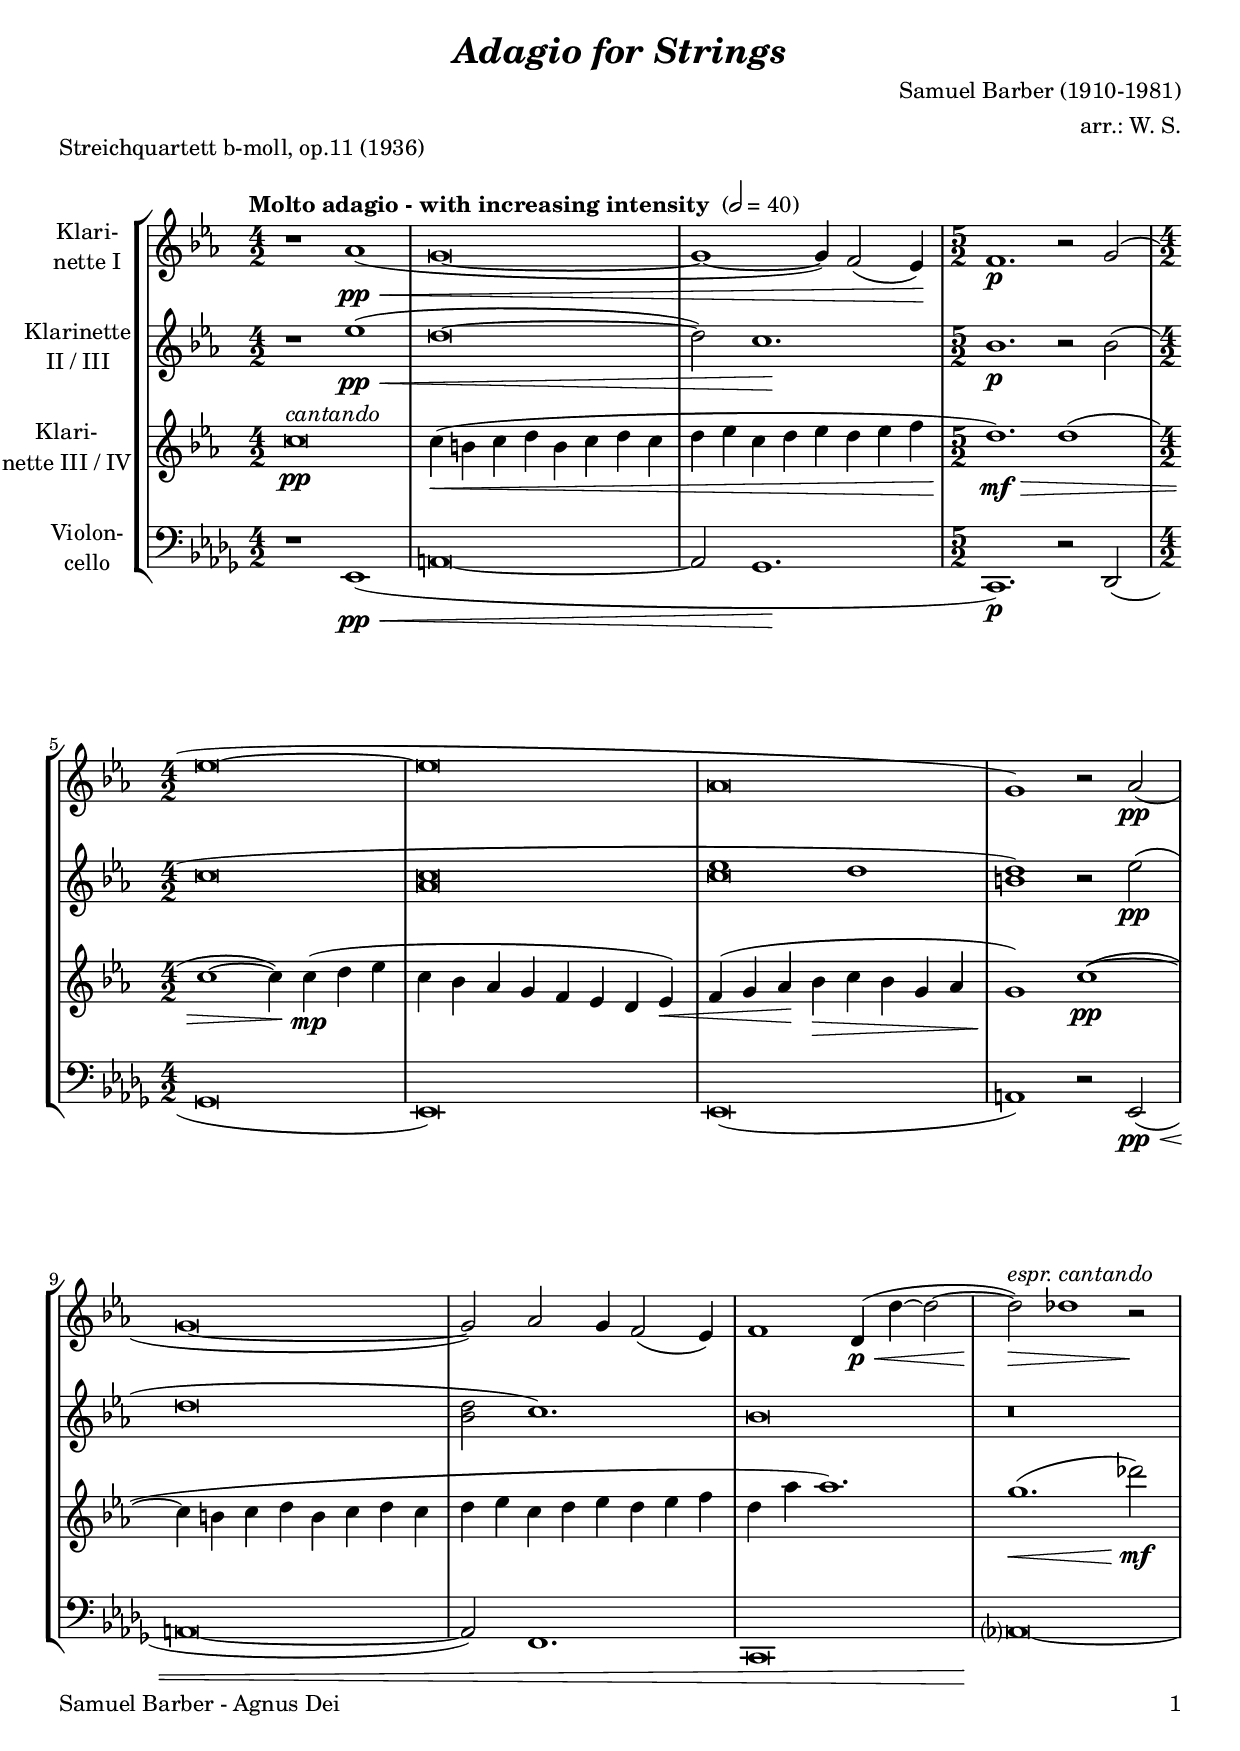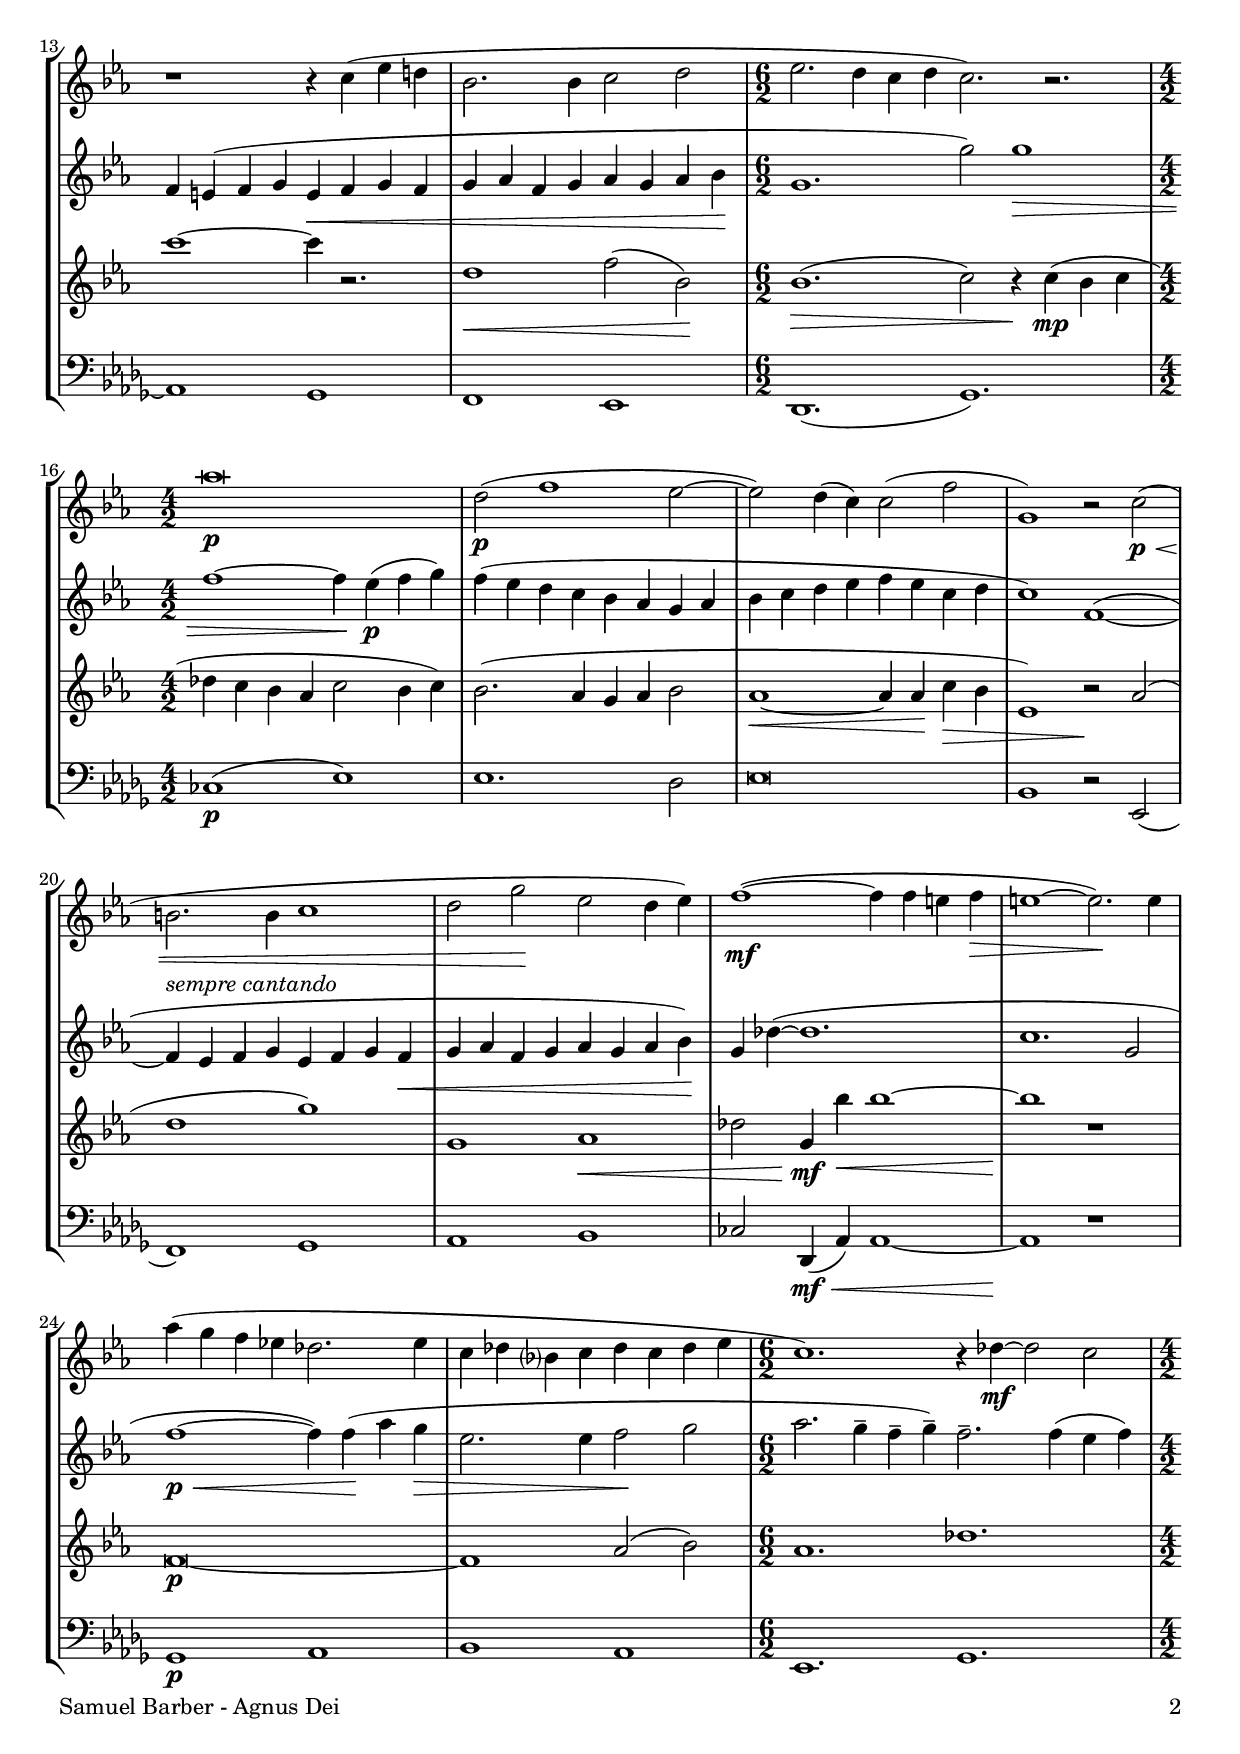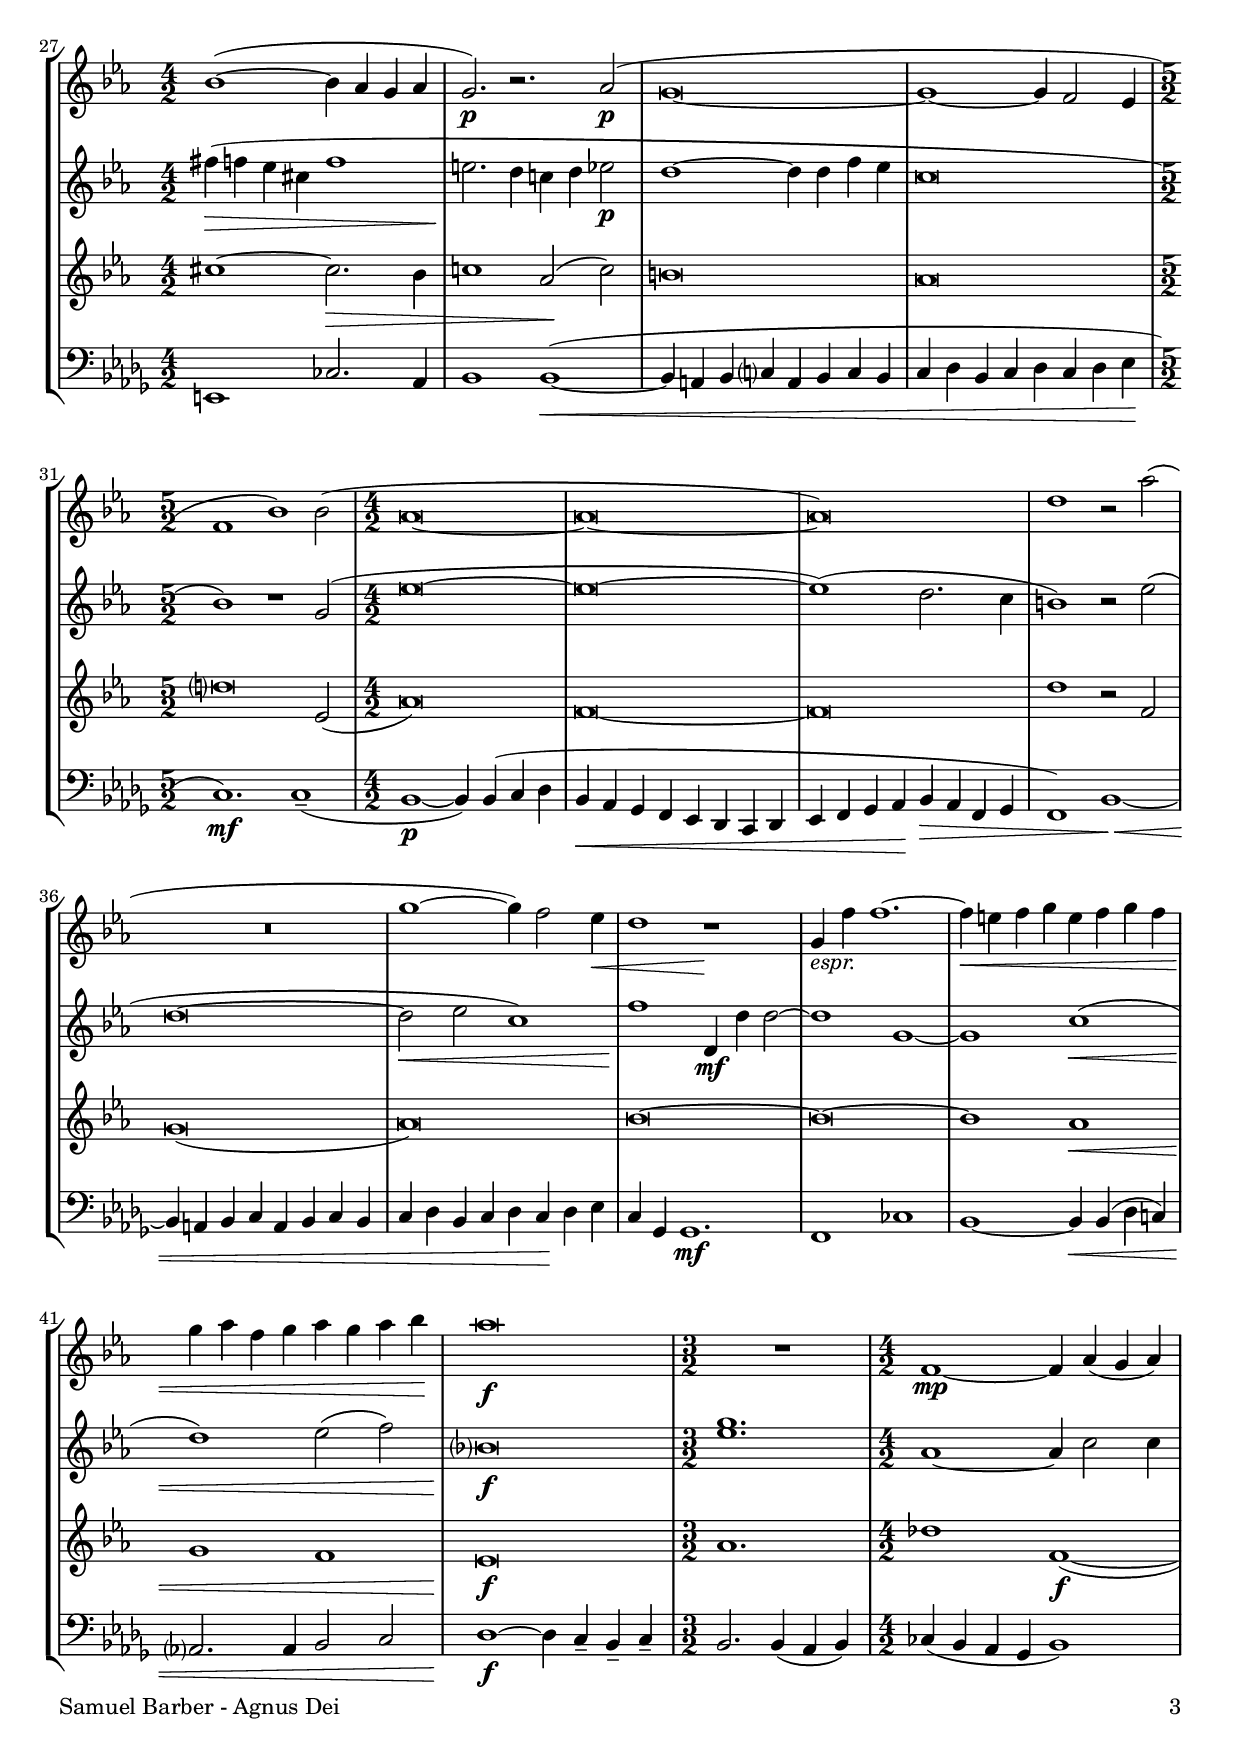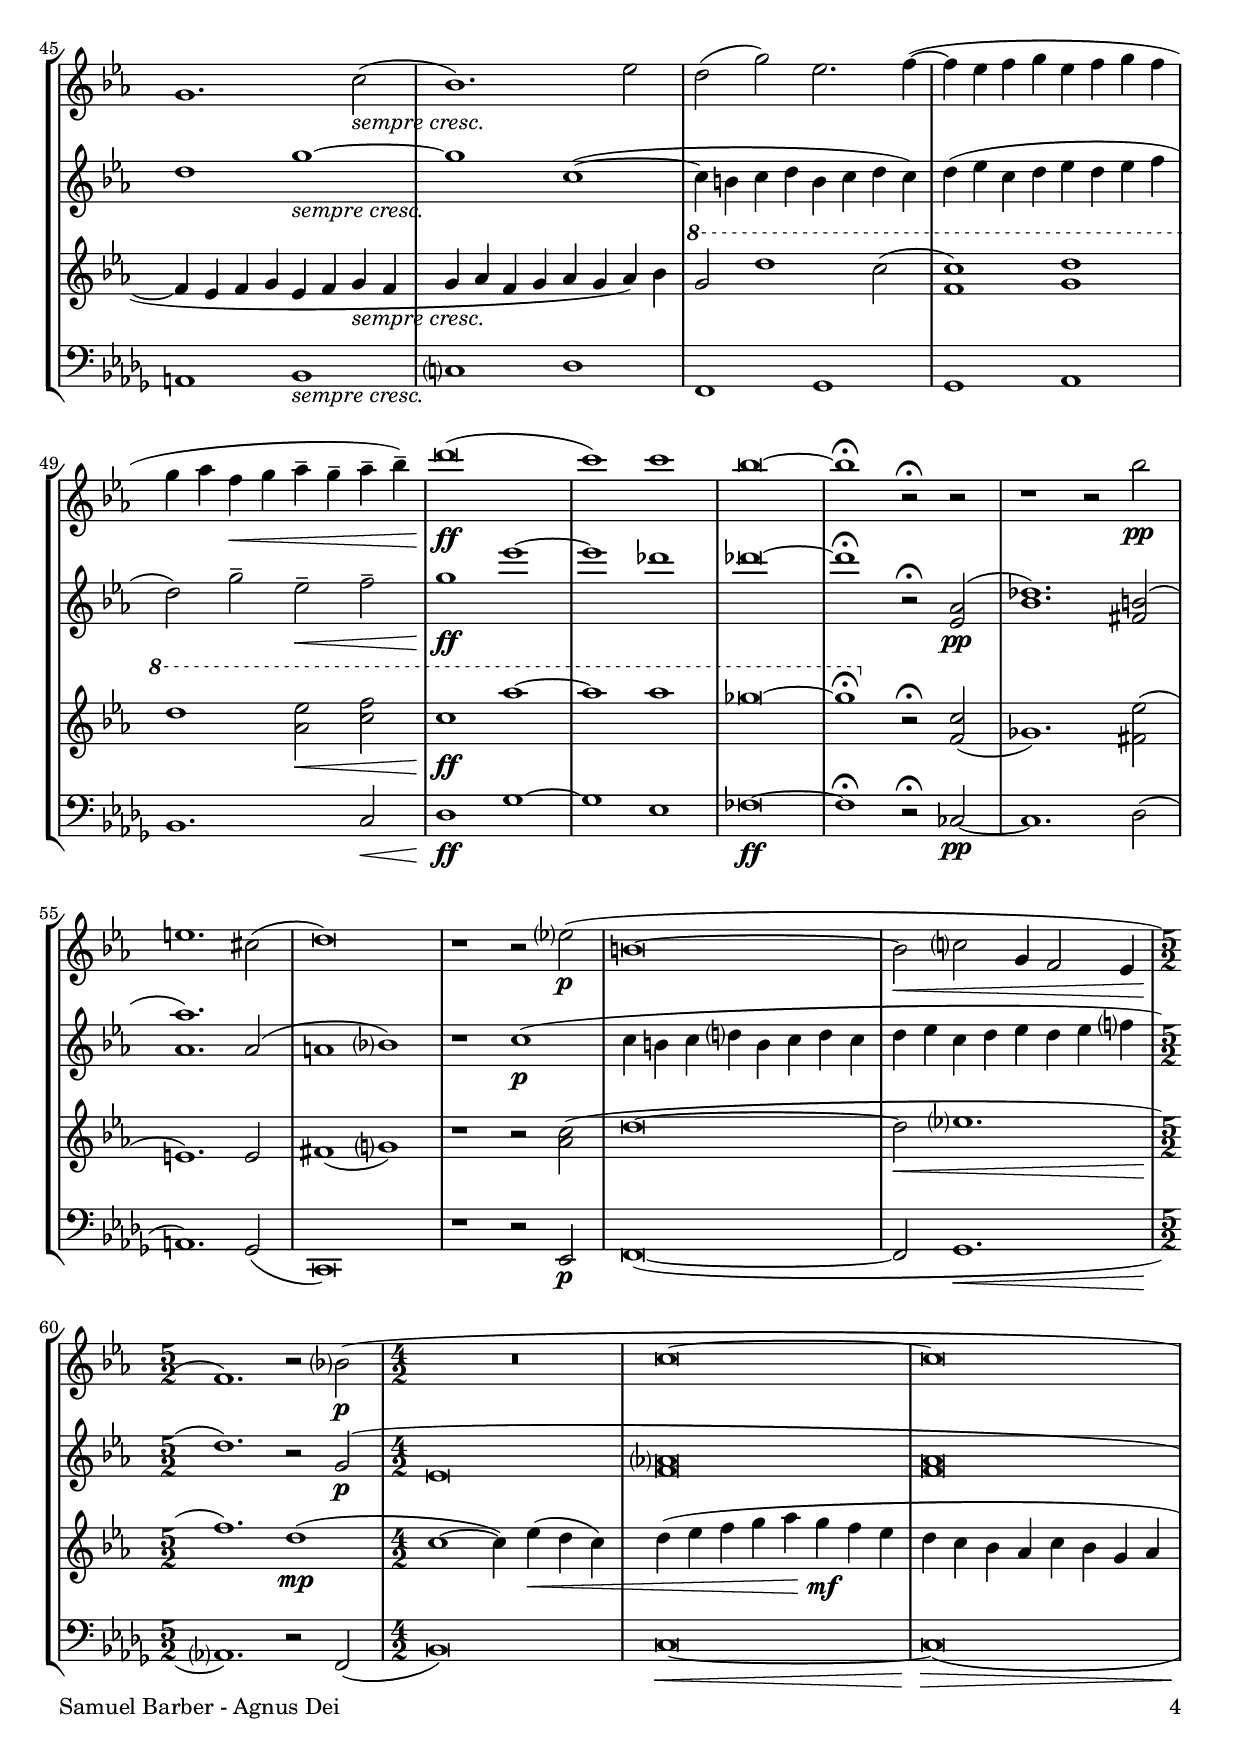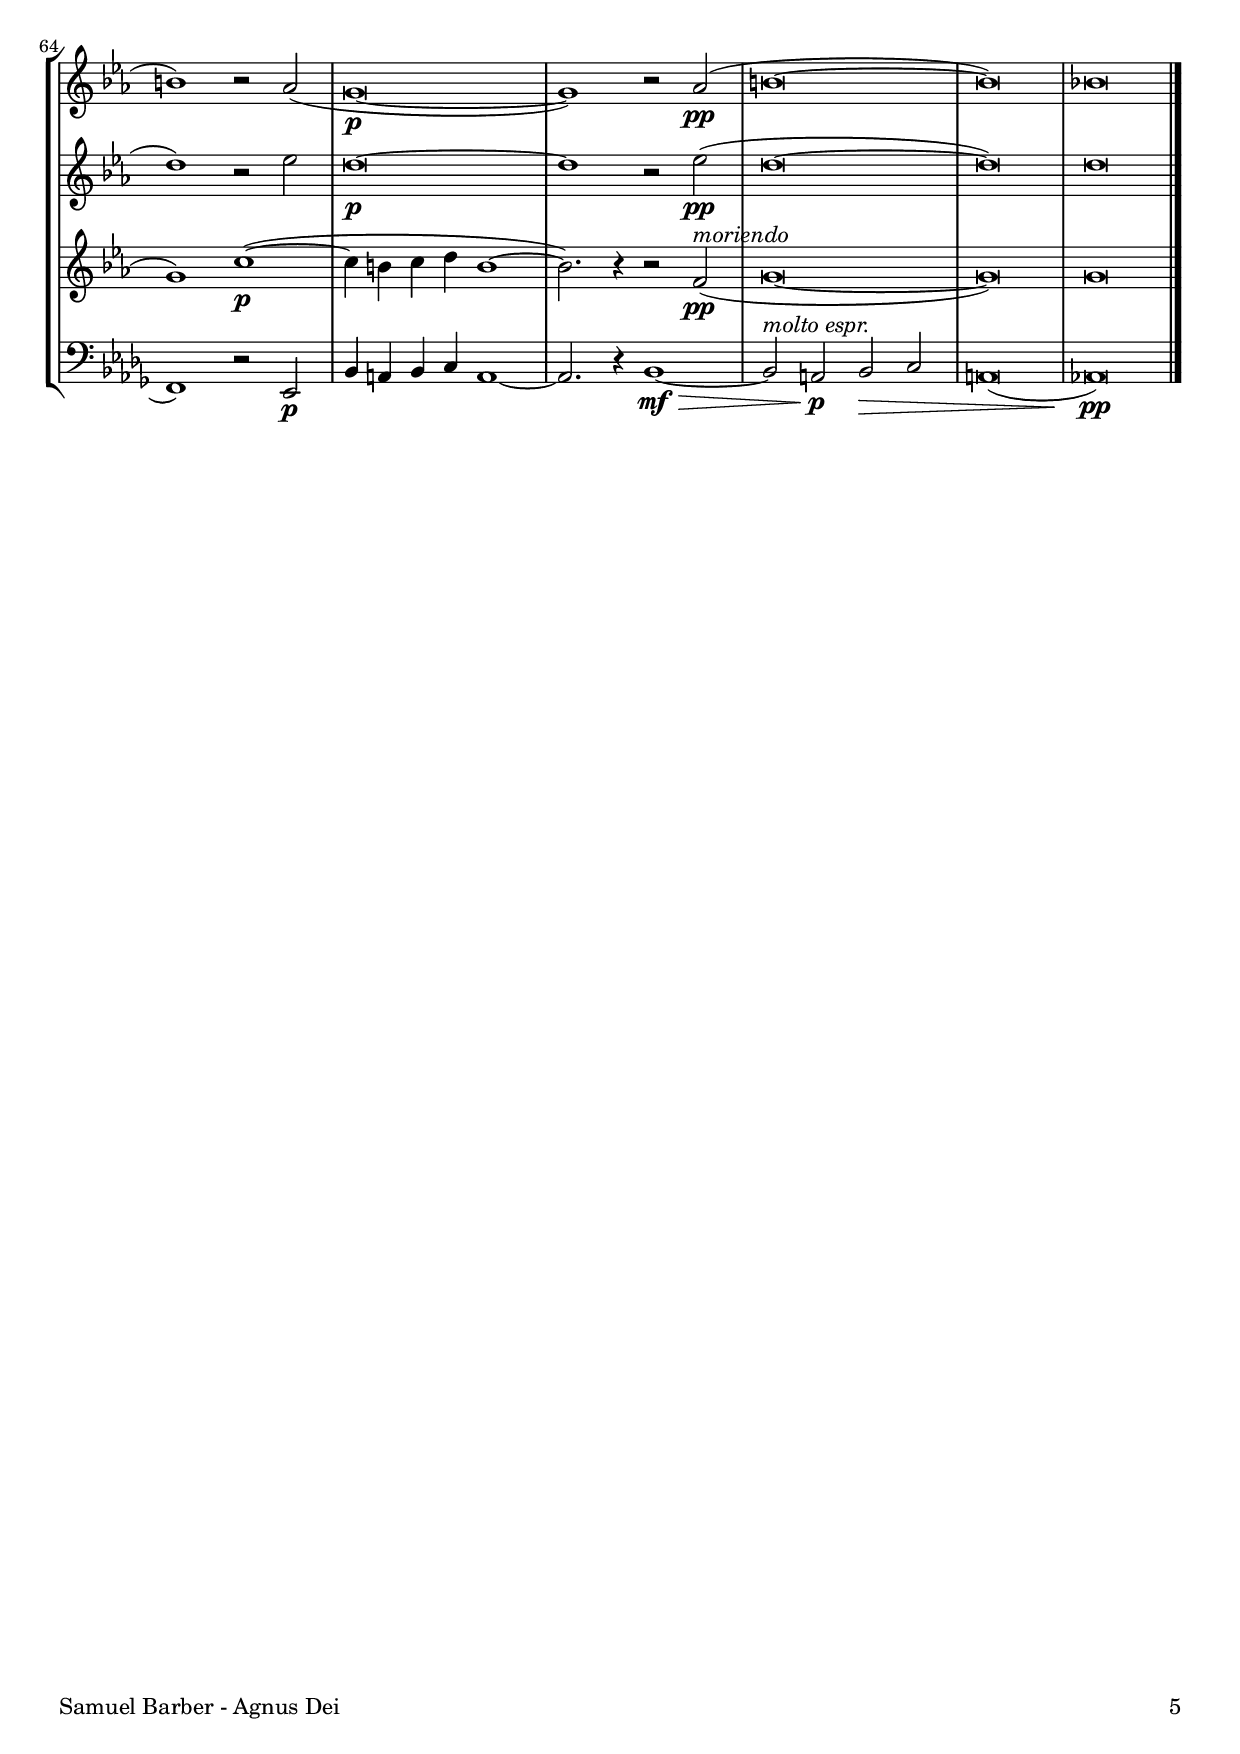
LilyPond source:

\version "2.18.2"
\include "deutsch.ly"
  
#(set-global-staff-size 19.48)

\header {
  title     = \markup \bold \italic "Adagio for Strings"
  composer  = "Samuel Barber (1910-1981)"
  arranger  = "arr.: W. S."
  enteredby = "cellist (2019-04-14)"
  piece     = "Streichquartett b-moll, op.11 (1936)"
}

voiceconsts = {
  \key c \minor
  \time 4/2
  \clef "treble"
%  \numericTimeSignature
  \compressFullBarRests
  % Set default beaming for all staves
% \set Timing.beamExceptions = #'()
% \set Timing.baseMoment     = #(ly:make-moment 1 4)
% \set Timing.beatStructure  = #'(1 1 1)
  \tempo "Molto adagio - with increasing intensity " 2=40
}

micl = "clarinet"
mifl = "flute"
miob = "oboe"
mifh = "french horn"
misx = "tenor sax"
mist = "string ensemble 1"
miba = "cello"

cant = \markup \italic "cantando"
epca = \markup \italic "espr. cantando"
espr = \markup \italic "espr."
mord = \markup \italic "moriendo"
mosp = \markup \italic "molto espr."
spca = \markup \italic "sempre cantando"
spcr = \markup \italic "sempre cresc."

va = \relative c'' {
  \voiceconsts

  r1 as(\pp\<
  g\breve~
  g1~ g4) f2( es4)\! \time 5/2
  f1.\p r2 g( \time 4/2
  es'\breve~
  es
  as,
  g1) r2 as(\pp
  g\breve~
  g2) as g4 f2( es4)
  f1 d4(\p\< d'~ d2~
  d)\!^\epca\> des1 r2\!

  r1 r4 c4( es d!
  b2. b4 c2 d \time 6/2
  es2. d4 c d c2.) r \time 4/2
  as'\breve\p

  d,2(\p f1 es2~
  es) d4( c) c2( f
  g,1) r2 c(\p\<
  h2. h4 c1
  d2 g\! es d4 es)

  f1(~\mf f4 f e f\>
  e1~ e2.)\! e4
  as( g f es! des2. es4
  c des b? c des c des es \time 6/2
  c1.) r4 des~\mf des2 c \time 4/2

  b1(~ b4 as g as
  g2.)\p r as2(\p
  g\breve~
  g1~ g4 f2 es4 \time 5/2
  f1 b) b2( \time 4/2

  as\breve~
  as~
  as)
  d1 r2 as'(
  R\breve
  g1~ g4) f2 es4\<

  d1 r\!
  g,4_\espr f' f1.~
  f4\< e f g e f g f
  g as f g as g as b\!
  as\breve\f \time 3/2
  R1. \time 4/2

  f,1~\mp f4 as( g as)
  g1. c2(_\spcr
  b1.) es2
  d( g) es2. f4(~

  f es f g es f g f
  g as f\< g as-- g-- as-- b--)
  d\breve(\!\ff
  c1) c
  b\breve~ b1\fermata r2\fermata r
  r1 r2 b\pp

  e,1. cis2(
  d\breve)
  r1 r2 es?(\p
  h\breve~
  h2\< c? g4 f2 es4 \time 5/2
  f1.)\! r2 b?(\p \time 4/2
  R\breve

  c~
  c
  h1) r2 as(
  g\breve~\p
  g1) r2 as(\pp
  h\breve~
  h)
  b! \bar "|."
}

vb = \relative c'' {
  \voiceconsts

  r1 es(\pp\<
  d\breve~
  d2) c1.\! \time 5/2
  b\p r2 b( \time 4/2
  c\breve
  <as c>

  << { es'1 d } \\ c\breve >>
  <h d>1) r2 es(\pp
  d\breve
  <b d>2 c1.)
  b\breve
  r

  f4 e( f g e\< f g f
  g as f g as g as b\! \time 6/2
  g1. g'2) g1\> \time 4/2
  f~ f4\! es(\p f g)

  f( es d c b as g as
  b c d es f es c d
  c1) f,(~
  f4^\spca es f g es f g f\<
  g as f g as g as b)\!

  g des'(~ des1.
  c g2
  f'1~\p\< f4) f(\! as g\>
  es2. es4 f2\! g \time 6/2
  as2. g4-- f-- g--) f2.-- f4( es f) \time 4/2

  fis(\> f es cis f1
  e2.\! d4 c! d es2\p
  d1~ d4 d f es
  c\breve \time 5/2
  b1) r g2( \time 4/2

  es'\breve~
  es~
  es1)( d2. c4
  h1) r2 es(
  d\breve~
  d2\< es c1)

  f\! d,4\mf d' d2~
  d1 g,~
  g c(\<
  d) es2( f)
  b,?\breve\!\f \time 3/2
  <es g>1. \time 4/2

  as,1~ as4 c2 c4
  d1 g~_\spcr
  g c,(~
  c4 h c d h c d c)

  d( es c d es d es f
  d2) g-- es--\< f--
  g1\!\ff es'~
  es des
  des\breve~
  des1\fermata r2\fermata <es,, as>(\pp
  <b' des>1.) <fis h>2(

  <as as'>1.) as2(
  a1 b?)
  r c(\p
  c4 h c d? h c d c
  d es c d es d es f? \time 5/2
  d1.) r2 g,(\p \time 4/2
  es\breve

  <f as?>
  <f as>
  d'1) r2 es
  d\breve~\p
  d1 r2 es(\pp
  d\breve~
  d)
  d \bar "|."
}

vc = \relative c'' {
  \voiceconsts

  c\breve^\cant\pp
  c4(\< h c d h c d c
  d es c d es d es f \time 5/2
  d1.)\mf\> d1( \time 4/2
  c~ c4)\! c(\mp d es
  c b as g f es d es)\<

  f( g as\! b\> c b g as
  g1)\! c(~\pp
  c4 h c d h c d c
  d es c d es d es f
  d as' as1.)
  g(\< des'2)\!\mf

  c1~ c4 r2.
  d,1\< f2( b,)\! \time 6/2
  b1.(\> c2) r4\! c(\mp b c \time 4/2
  des c b as c2 b4 c)

  b2.( as4 g as b2
  as1~\< as4 as\! c\> b
  es,1) r2\! as(
  d1 g)
  g, as\<

  des2 g,4\!\mf b'\< b1~
  b\! r
  f,\breve~\p
  f1 as2( b) \time 6/2
  as1. des \time 4/2

  cis1~ cis2.\> b4
  c!1 as2(\! c)
  h\breve
  as \time 5/2
  d? es,2( \time 4/2

  as\breve)
  f~
  f
  d'1 r2 f,
  g\breve(
  as)

  b~
  b~
  b1 as\<
  g f
  es\breve\!\f \time 3/2
  as1. \time 4/2

  des1 f,(~\f
  f4 es f g es f g_\spcr f
  g as f g as g as) b
  \ottava #1
  g'2 d'1 c2(

  <f, c'>1) <g d'>
  d' <as es'>2\< <c f>
  c1\!\ff as'~
  as as
  ges\breve~
  ges1\fermata \ottava #0 r2\fermata <f,, c'>(
  ges1.) <fis es'>2(

  e1.) e2
  fis1( g?)
  r r2 <as c>(
  d\breve~
  d2\< es?1. \time 5/2
  f)\! d1(\mp \time 4/2
  c~ c4) es(\< d c)

  d( es f g as\! g\mf f es
  d c b as c b g as
  g1) c(~\p
  c4 h c d h1~
  h2.) r4 r2 f(^\mord\pp
  g\breve~
  g)
  g \bar "|."
}

vd = \relative c, {
  \voiceconsts
  \clef "bass"

  r1 f(\pp\<
  h\breve~
  h2 as1.\! \time 5/2
  d,)\p r2 es( \time 4/2
  as\breve
  f)

  f(
  h1) r2 f(\pp\<
  h\breve~
  h2) g1.
  d\breve
  b'?~\!

  b1 as
  g f \time 6/2
  es1.( as) \time 4/2
  des1(\p f)

  f1. es2
  f\breve
  c1 r2 f,(
  g1) as
  b c

  des2 es,4(\mf\< b') b1~
  b\! r
  as\p b
  c b \time 6/2
  f1. as \time 4/2

  fis1 des'2. b4
  c1 c~(\<
  c4 h c d? h c d c
  d es c d es d es f\! \time 5/2
  d1.)\mf d1(-- \time 4/2

  c~\p c4) c( d es
  c\< b as g f es d es
  f g as b\! c\> b g as
  g1) c~\<
  c4 h c d h c d c
  d es c d es d\! es f

  d as as1.\mf
  g1 des'
  c~ c4\< c( es d!)
  b?2.  b4 c2 d
  es1~\!\f es4 d-- c-- d-- \time 3/2
  c2. c4( b c) \time 4/2

  des( c b as c1)
  h c_\spcr
  d? es
  g, as

  as b
  c1. d2\<
  es1\!\ff as~
  as f
  ges\breve~\ff
  ges1\fermata r2\fermata des~\pp
  des1. es2(

  h1.) as2(
  d,\breve)
  r1 r2 f\p
  g\breve(~
  g2 as1.\< \time 5/2
  b?)\! r2 g( \time 4/2
  c\breve)

  d~\<
  d(\!\>
  g,1)\! r2 f\p
  c'4 h c d h1~
  h2. r4 c1~\mf\>
  c2^\mosp h\!\p c\> d
  h\breve(
  b!)\!\pp \bar "|."
}


music = \new StaffGroup <<
      \new Staff {
	\set Staff.midiInstrument = \micl
	\set Staff.instrumentName = \markup \center-column { "Klari-" "nette I" }
	\transpose c c { \va }
      }

      \new Staff {
	\set Staff.midiInstrument = \micl
	\set Staff.instrumentName = \markup \center-column { "Klarinette" "II / III" }
	\transpose c c { \vb }
      }

      \new Staff {
	\set Staff.midiInstrument = \micl
	\set Staff.instrumentName = \markup \center-column { "Klari-" "nette III / IV" }
	\transpose c c { \vc }
      }

      \new Staff {
	\set Staff.midiInstrument = \miba
	\set Staff.instrumentName = \markup \center-column { "Violon-" "cello" }
	\transpose c b, { \vd }
      }
>>

\book {
  \paper {
    print-page-number = ##t
    print-first-page-number = ##t
    oddHeaderMarkup = \markup \null
    evenHeaderMarkup = \markup \null
    oddFooterMarkup = \markup {
      \fill-line {
        \on-the-fly #print-page-number-check-first
        "Samuel Barber - Agnus Dei" \fromproperty #'page:page-number-string
      }
    }
    evenFooterMarkup = \oddFooterMarkup
  }  \score {
    \music
    \layout {}
  }

  \score {
    \unfoldRepeats \music

    \midi {
      \context {
        \Score
      }
    }
  }
}
